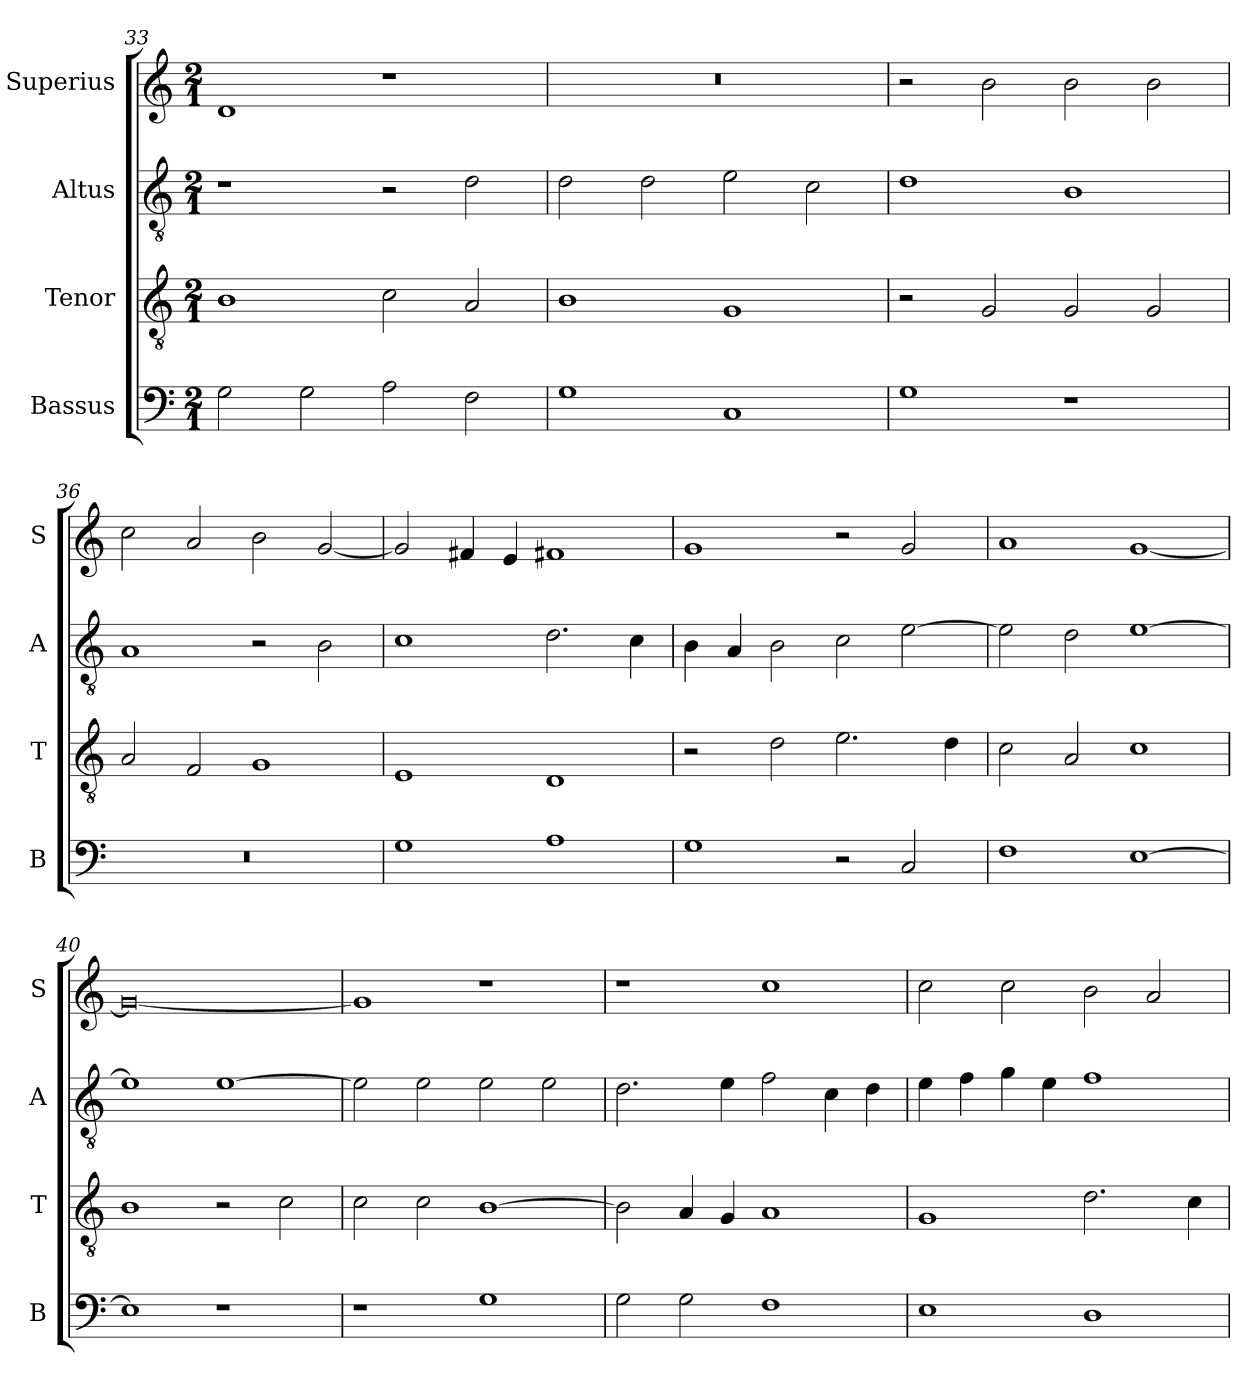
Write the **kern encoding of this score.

**kern	**kern	**kern	**kern
*part4	*part3	*part2	*part1
*staff4	*staff3	*staff2	*staff1
*I"Bassus	*I"Tenor	*I"Altus	*I"Superius
*I'B	*I'T	*I'A	*I'S
*clefF4	*clefGv2	*clefGv2	*clefG2
*k[]	*k[]	*k[]	*k[]
*C:	*C:	*C:	*C:
*M2/1	*M2/1	*M2/1	*M2/1
=33	=33	=33	=33
2G	1B	1r	1d
2G	.	.	.
2A	2c	2r	1r
2F	2A	2d	.
=34	=34	=34	=34
1G	1B	2d	0r
.	.	2d	.
1C	1G	2e	.
.	.	2c	.
=35	=35	=35	=35
1G	2r	1d	2r
.	2G	.	2b
1r	2G	1B	2b
.	2G	.	2b
=36	=36	=36	=36
0r	2A	1A	2cc
.	2F	.	2a
.	1G	2r	2b
.	.	2B	[2g
=37	=37	=37	=37
1G	1E	1c	2g]
.	.	.	4f#X
.	.	.	4e
1A	1D	2.d	1f#X
.	.	4c	.
=38	=38	=38	=38
1G	2r	4B	1g
.	.	4A	.
.	2d	2B	.
2r	2.e	2c	2r
2C	.	[2e	2g
.	4d	.	.
=39	=39	=39	=39
1F	2c	2e]	1a
.	2A	2d	.
[1E	1c	[1e	[1g
=40	=40	=40	=40
1E]	1B	1e]	0g_
1r	2r	[1e	.
.	2c	.	.
=41	=41	=41	=41
1r	2c	2e]	1g]
.	2c	2e	.
1G	[1B	2e	1r
.	.	2e	.
=42	=42	=42	=42
2G	2B]	2.d	1r
2G	4A	.	.
.	4G	4e	.
1F	1A	2f	1cc
.	.	4c	.
.	.	4d	.
=43	=43	=43	=43
1E	1G	4e	2cc
.	.	4f	.
.	.	4g	2cc
.	.	4e	.
1D	2.d	1f	2b
.	.	.	2a
.	4c	.	.
=	=	=	=
*-	*-	*-	*-
